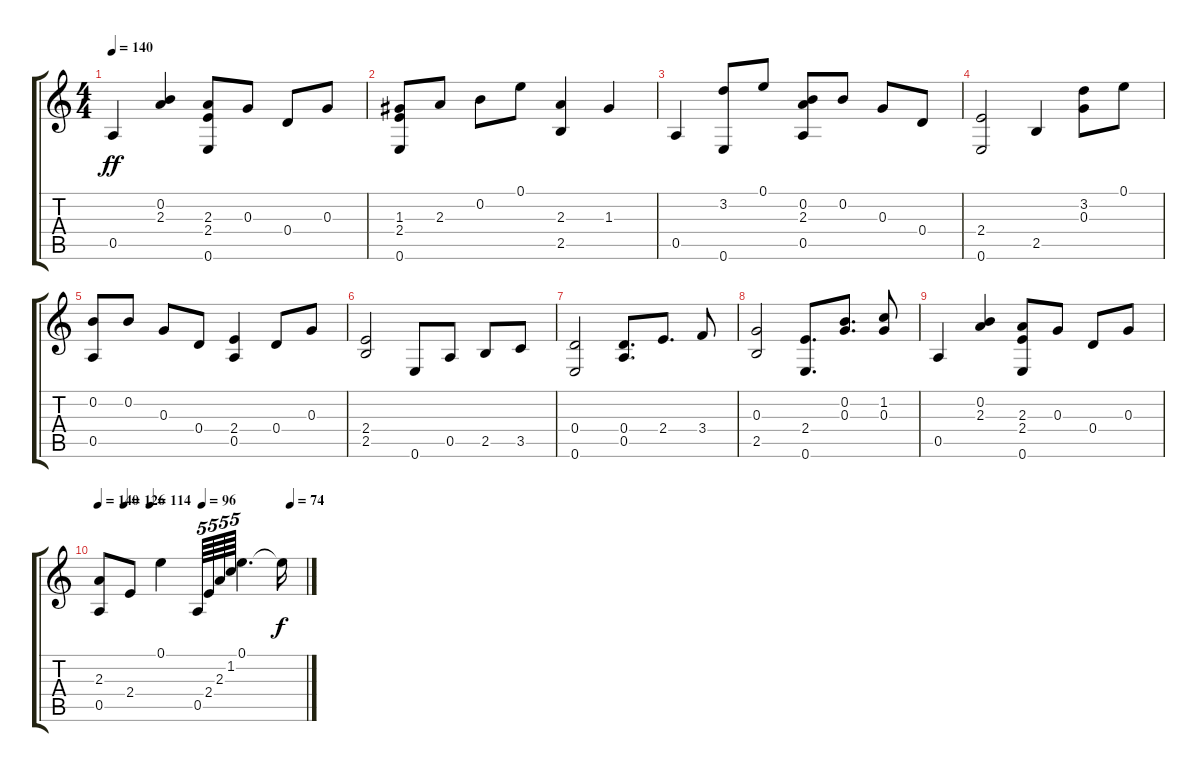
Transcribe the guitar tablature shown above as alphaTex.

\track "" {instrument acousticguitarnylon}
\staff {score tabs}
\tuning (E4 B3 G3 D3 A2 E2) {hide}
\ts (4 4)
\tempo 140
\clef g2
\ks c
0.5.4{dy ff} (0.2 2.3).4 (2.3 2.4 0.6).8 0.3.8 0.4.8 0.3.8 |
(1.3 2.4 0.6).8 2.3.8 0.2.8 0.1.8 (2.3 2.5).4 1.3.4 |
0.5.4 (3.2 0.6).8 0.1.8 (0.2 2.3 0.5).8 0.2.8 0.3.8 0.4.8 |
(2.4 0.6).2 2.5.4 (3.2 0.3).8 0.1.8 |
(0.2 0.5).8 0.2.8 0.3.8 0.4.8 (2.4 0.5).4 0.4.8 0.3.8 |
(2.4 2.5).2 0.6.8 0.5.8 2.5.8 3.5.8 |
(0.4 0.6).2 (0.4 0.5).8{d} 2.4.8{d} 3.4.8 |
(0.3 2.5).2 (2.4 0.6).8{d} (0.2 0.3).8{d} (1.2 0.3).8 |
0.5.4 (0.2 2.3).4 (2.3 2.4 0.6).8 0.3.8 0.4.8 0.3.8 |
\tempo 140
\tempo (126 0.125)
\tempo (114 0.25)
\tempo (96 0.5)
\tempo (74 0.925)
(2.3 0.5).8 2.4.8 0.1.4 0.5.64{tu (5 4)} 2.4.64{tu (5 4)} 2.3.64{tu (5 4)} 1.2.64{tu (5 4)} 0.1.4{d} 0.1{t}.16{dy f}
